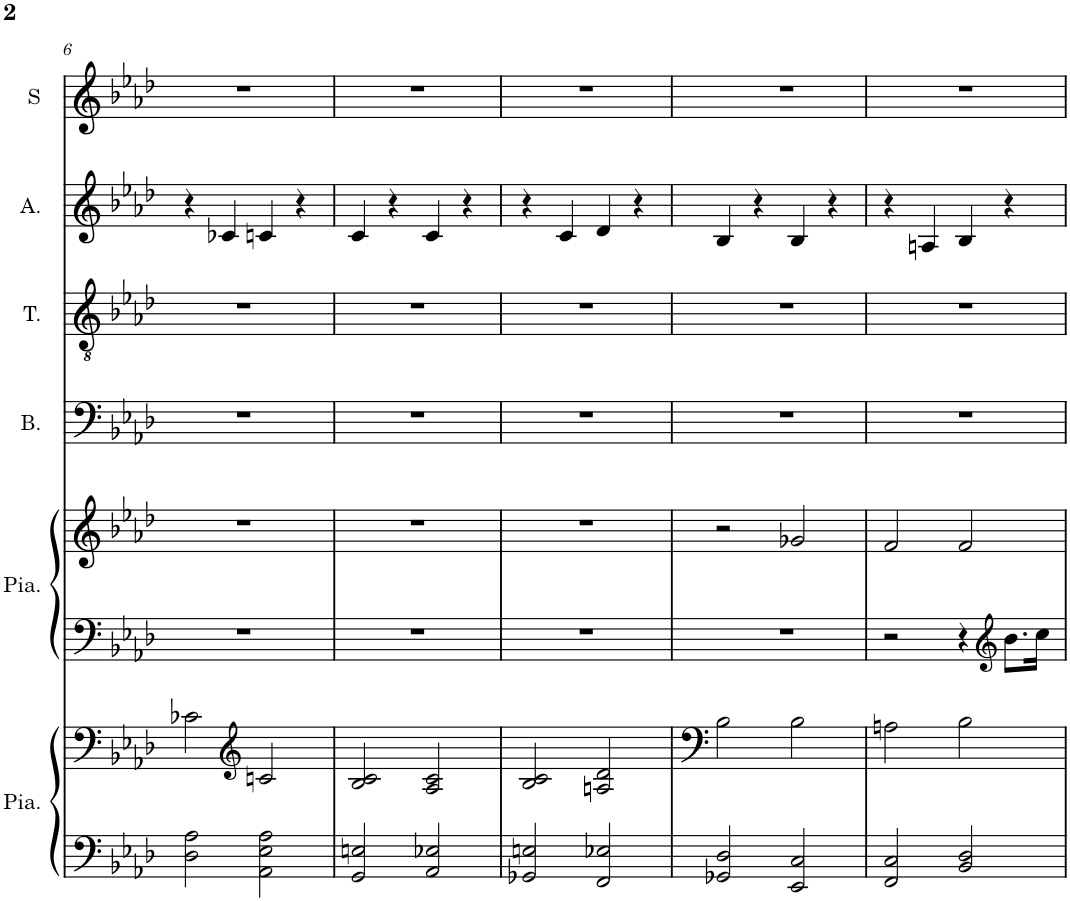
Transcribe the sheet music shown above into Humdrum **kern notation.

**kern	**kern	**kern	**kern	**kern	**kern	**kern	**kern
*part6	*part6	*part5	*part5	*part4	*part3	*part2	*part1
*staff8	*staff7	*staff6	*staff5	*staff4	*staff3	*staff2	*staff1
*I"Piano, main gauche	*	*I"Piano, main droite	*	*I"Basse	*I"Ténor	*I"Alto	*I"Soprano
*I'Pia.	*	*I'Pia.	*	*I'B.	*I'T.	*I'A.	*I'S
!!LO:PB:g=z
*clefF4	*clefF4	*clefF4	*clefG2	*clefF4	*clefGv2	*clefG2	*clefG2
*k[b-e-a-d-]	*k[b-e-a-d-]	*k[b-e-a-d-]	*k[b-e-a-d-]	*k[b-e-a-d-]	*k[b-e-a-d-]	*k[b-e-a-d-]	*k[b-e-a-d-]
*M4/4	*M4/4	*M4/4	*M4/4	*M4/4	*M4/4	*M4/4	*M4/4
=6	=6	=6	=6	=6	=6	=6	=6
2D-\ 2A-\	2c-X\	1r	1r	1r	1r	4r	1r
.	.	.	.	.	.	4c-X/	.
*	*clefG2	*	*	*	*	*	*
2AA-\ 2E-\ 2A-\	2cn/	.	.	.	.	4cn/	.
.	.	.	.	.	.	4r	.
=7	=7	=7	=7	=7	=7	=7	=7
2GG/ 2En/	2B-/ 2c/	1r	1r	1r	1r	4c/	1r
.	.	.	.	.	.	4r	.
2AA-/ 2E-X/	2A-/ 2c/	.	.	.	.	4c/	.
.	.	.	.	.	.	4r	.
=8	=8	=8	=8	=8	=8	=8	=8
2GG-X/ 2En/	2B-/ 2c/	1r	1r	1r	1r	4r	1r
.	.	.	.	.	.	4c/	.
2FF/ 2E-X/	2An/ 2d-/	.	.	.	.	4d-/	.
.	.	.	.	.	.	4r	.
=9	=9	=9	=9	=9	=9	=9	=9
2GG-X/ 2D-/	2B-\	1r	2r	1r	1r	4B-/	1r
.	.	.	.	.	.	4r	.
2EE-/ 2C/	2B-\	.	2g-X/	.	.	4B-/	.
.	.	.	.	.	.	4r	.
=10	=10	=10	=10	=10	=10	=10	=10
2FF/ 2C/	2An\	2r	2f/	1r	1r	4r	1r
.	.	.	.	.	.	4An/	.
2BB-/ 2D-/	2B-\	4r	2f/	.	.	4B-/	.
*	*	*clefG2	*	*	*	*	*
.	.	8.b-\L	.	.	.	4r	.
.	.	16cc\Jk	.	.	.	.	.
=	=	=	=	=	=	=	=
*-	*-	*-	*-	*-	*-	*-	*-
